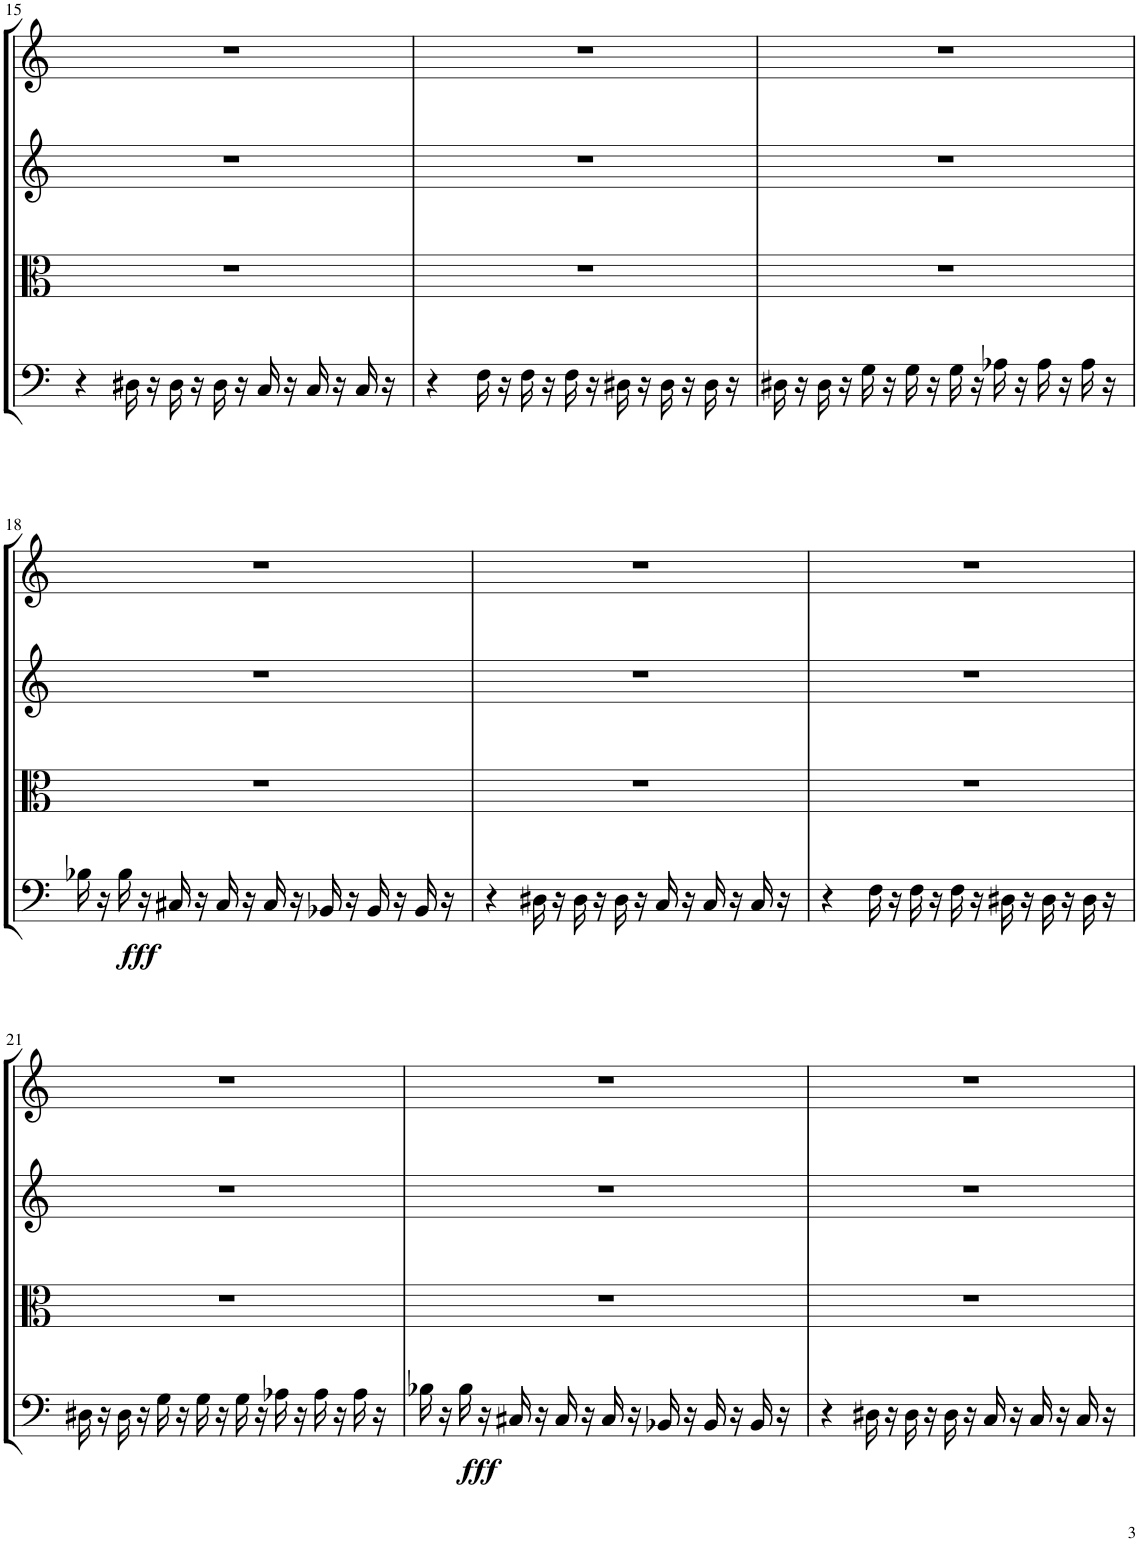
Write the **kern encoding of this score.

**kern	**dynam	**kern	**kern	**kern
*part4	*part4	*part3	*part2	*part1
*staff4	*staff4	*staff3	*staff2	*staff1
*I"Violoncello	*	*I"Viola	*I"Violin II	*I"Violin I
*I'Vc	*	*I'Vla	*I'Vln	*I'Vln
!!LO:PB:g=z
*clefF4	*	*clefC3	*clefG2	*clefG2
*k[]	*	*k[]	*k[]	*k[]
*M4/4	*	*M4/4	*M4/4	*M4/4
=15	=15	=15	=15	=15
4r	.	1r	1r	1r
16D#X\	.	.	.	.
16r	.	.	.	.
16D#\	.	.	.	.
16r	.	.	.	.
16D#\	.	.	.	.
16r	.	.	.	.
16C/	.	.	.	.
16r	.	.	.	.
16C/	.	.	.	.
16r	.	.	.	.
16C/	.	.	.	.
16r	.	.	.	.
=16	=16	=16	=16	=16
4r	.	1r	1r	1r
16F\	.	.	.	.
16r	.	.	.	.
16F\	.	.	.	.
16r	.	.	.	.
16F\	.	.	.	.
16r	.	.	.	.
16D#X\	.	.	.	.
16r	.	.	.	.
16D#\	.	.	.	.
16r	.	.	.	.
16D#\	.	.	.	.
16r	.	.	.	.
=17	=17	=17	=17	=17
16D#X\	.	1r	1r	1r
16r	.	.	.	.
16D#\	.	.	.	.
16r	.	.	.	.
16G\	.	.	.	.
16r	.	.	.	.
16G\	.	.	.	.
16r	.	.	.	.
16G\	.	.	.	.
16r	.	.	.	.
16A-X\	.	.	.	.
16r	.	.	.	.
16A-\	.	.	.	.
16r	.	.	.	.
16A-\	.	.	.	.
16r	.	.	.	.
!!LO:LB:g=z
=18	=18	=18	=18	=18
16B-X\	.	1r	1r	1r
16r	.	.	.	.
16B-\	.	.	.	.
!	!LO:DY:b	!	!	!
16r	fff	.	.	.
16C#X/	.	.	.	.
16r	.	.	.	.
16C#/	.	.	.	.
16r	.	.	.	.
16C#/	.	.	.	.
16r	.	.	.	.
16BB-X/	.	.	.	.
16r	.	.	.	.
16BB-/	.	.	.	.
16r	.	.	.	.
16BB-/	.	.	.	.
16r	.	.	.	.
=19	=19	=19	=19	=19
4r	.	1r	1r	1r
16D#X\	.	.	.	.
16r	.	.	.	.
16D#\	.	.	.	.
16r	.	.	.	.
16D#\	.	.	.	.
16r	.	.	.	.
16C/	.	.	.	.
16r	.	.	.	.
16C/	.	.	.	.
16r	.	.	.	.
16C/	.	.	.	.
16r	.	.	.	.
=20	=20	=20	=20	=20
4r	.	1r	1r	1r
16F\	.	.	.	.
16r	.	.	.	.
16F\	.	.	.	.
16r	.	.	.	.
16F\	.	.	.	.
16r	.	.	.	.
16D#X\	.	.	.	.
16r	.	.	.	.
16D#\	.	.	.	.
16r	.	.	.	.
16D#\	.	.	.	.
16r	.	.	.	.
!!LO:LB:g=z
=21	=21	=21	=21	=21
16D#X\	.	1r	1r	1r
16r	.	.	.	.
16D#\	.	.	.	.
16r	.	.	.	.
16G\	.	.	.	.
16r	.	.	.	.
16G\	.	.	.	.
16r	.	.	.	.
16G\	.	.	.	.
16r	.	.	.	.
16A-X\	.	.	.	.
16r	.	.	.	.
16A-\	.	.	.	.
16r	.	.	.	.
16A-\	.	.	.	.
16r	.	.	.	.
=22	=22	=22	=22	=22
16B-X\	.	1r	1r	1r
16r	.	.	.	.
16B-\	.	.	.	.
!	!LO:DY:b	!	!	!
16r	fff	.	.	.
16C#X/	.	.	.	.
16r	.	.	.	.
16C#/	.	.	.	.
16r	.	.	.	.
16C#/	.	.	.	.
16r	.	.	.	.
16BB-X/	.	.	.	.
16r	.	.	.	.
16BB-/	.	.	.	.
16r	.	.	.	.
16BB-/	.	.	.	.
16r	.	.	.	.
=23	=23	=23	=23	=23
4r	.	1r	1r	1r
16D#X\	.	.	.	.
16r	.	.	.	.
16D#\	.	.	.	.
16r	.	.	.	.
16D#\	.	.	.	.
16r	.	.	.	.
16C/	.	.	.	.
16r	.	.	.	.
16C/	.	.	.	.
16r	.	.	.	.
16C/	.	.	.	.
16r	.	.	.	.
=	=	=	=	=
*-	*-	*-	*-	*-
